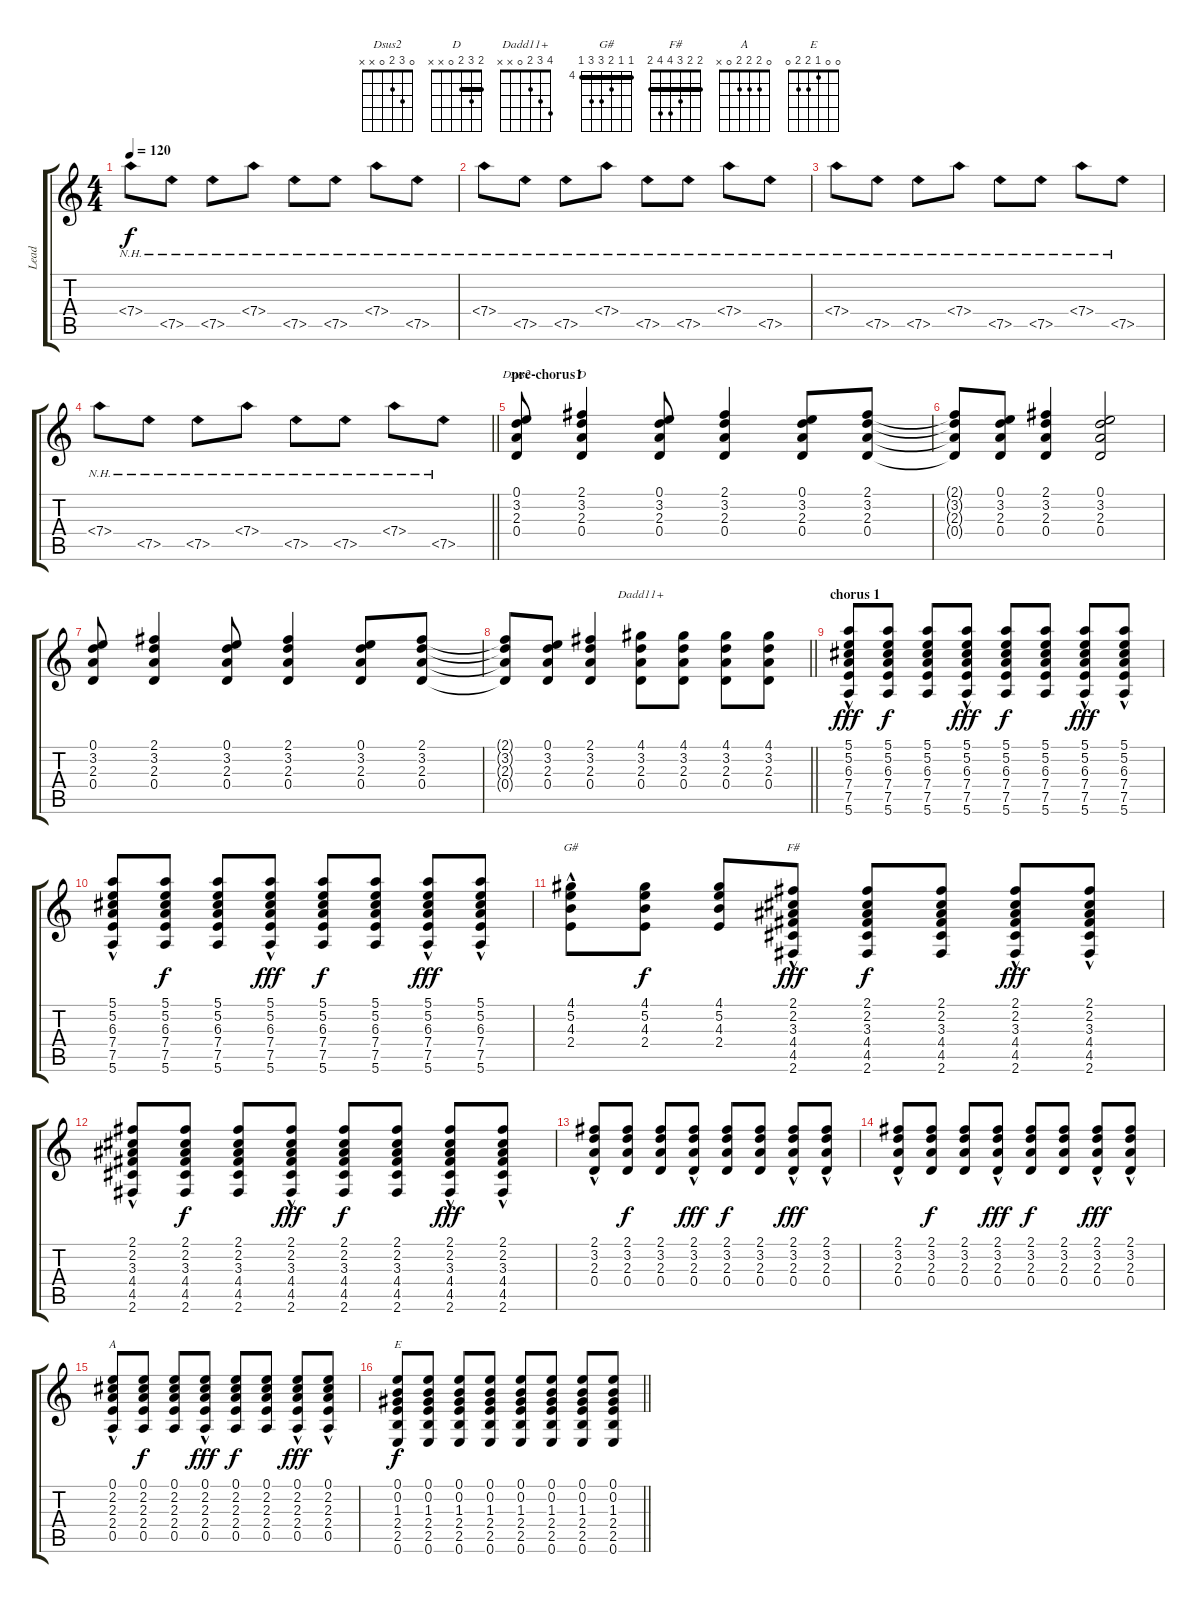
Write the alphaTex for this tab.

\track ("Lead" "Lead") {instrument electricguitarclean}
\staff {score tabs}
\tuning (E4 B3 G3 D3 A2 E2) {hide}
\chord ("Dsus2" 0 3 2 0 x x)
\chord ("D" 2 3 2 0 x x) {barre 2}
\chord ("Dadd11+" 4 3 2 0 x x)
\chord ("G#" 4 4 5 6 6 4) {firstfret 4 barre 4}
\chord ("F#" 2 2 3 4 4 2) {barre 2}
\chord ("A" 0 2 2 2 0 x)
\chord ("E" 0 0 1 2 2 0)
\ts (4 4)
\tempo 120
\clef g2
\ks c
7.4{nh}.8{dy f} 7.5{nh}.8 7.5{nh}.8 7.4{nh}.8 7.5{nh}.8 7.5{nh}.8 7.4{nh}.8 7.5{nh}.8 |
7.4{nh}.8 7.5{nh}.8 7.5{nh}.8 7.4{nh}.8 7.5{nh}.8 7.5{nh}.8 7.4{nh}.8 7.5{nh}.8 |
7.4{nh}.8 7.5{nh}.8 7.5{nh}.8 7.4{nh}.8 7.5{nh}.8 7.5{nh}.8 7.4{nh}.8 7.5{nh}.8 |
\barLineRight lightlight
7.4{nh}.8 7.5{nh}.8 7.5{nh}.8 7.4{nh}.8 7.5{nh}.8 7.5{nh}.8 7.4{nh}.8 7.5{nh}.8 |
\section ("" "pre-chorus1")
(0.1 3.2 2.3 0.4).8{ch "Dsus2"} (2.1 3.2 2.3 0.4).4{ch "D"} (0.1 3.2 2.3 0.4).8 (2.1 3.2 2.3 0.4).4 (0.1 3.2 2.3 0.4).8 (2.1 3.2 2.3 0.4).8 |
(2.1{t} 3.2{t} 2.3{t} 0.4{t}).8 (0.1 3.2 2.3 0.4).8 (2.1 3.2 2.3 0.4).4 (0.1 3.2 2.3 0.4).2 |
(0.1 3.2 2.3 0.4).8 (2.1 3.2 2.3 0.4).4 (0.1 3.2 2.3 0.4).8 (2.1 3.2 2.3 0.4).4 (0.1 3.2 2.3 0.4).8 (2.1 3.2 2.3 0.4).8 |
\barLineRight lightlight
(2.1{t} 3.2{t} 2.3{t} 0.4{t}).8 (0.1 3.2 2.3 0.4).8 (2.1 3.2 2.3 0.4).4 (4.1 3.2 2.3 0.4).8{ch "Dadd11+"} (4.1 3.2 2.3 0.4).8 (4.1 3.2 2.3 0.4).8 (4.1 3.2 2.3 0.4).8 |
\section ("" "chorus 1")
(5.1{hac} 5.2{hac} 6.3{hac} 7.4{hac} 7.5{hac} 5.6{hac}).8{dy fff volume 8} (5.1 5.2 6.3 7.4 7.5 5.6).8{dy f} (5.1 5.2 6.3 7.4 7.5 5.6).8 (5.1{hac} 5.2{hac} 6.3{hac} 7.4{hac} 7.5{hac} 5.6{hac}).8{dy fff} (5.1 5.2 6.3 7.4 7.5 5.6).8{dy f} (5.1 5.2 6.3 7.4 7.5 5.6).8 (5.1{hac} 5.2{hac} 6.3{hac} 7.4{hac} 7.5{hac} 5.6{hac}).8{dy fff} (5.1{hac} 5.2{hac} 6.3{hac} 7.4{hac} 7.5{hac} 5.6{hac}).8 |
(5.1{hac} 5.2{hac} 6.3{hac} 7.4{hac} 7.5{hac} 5.6{hac}).8 (5.1 5.2 6.3 7.4 7.5 5.6).8{dy f} (5.1 5.2 6.3 7.4 7.5 5.6).8 (5.1{hac} 5.2{hac} 6.3{hac} 7.4{hac} 7.5{hac} 5.6{hac}).8{dy fff} (5.1 5.2 6.3 7.4 7.5 5.6).8{dy f} (5.1 5.2 6.3 7.4 7.5 5.6).8 (5.1{hac} 5.2{hac} 6.3{hac} 7.4{hac} 7.5{hac} 5.6{hac}).8{dy fff} (5.1{hac} 5.2{hac} 6.3{hac} 7.4{hac} 7.5{hac} 5.6{hac}).8 |
(4.1{hac} 5.2{hac} 4.3{hac} 2.4).8{ch "G#"} (4.1 5.2 4.3 2.4).8{dy f} (4.1 5.2 4.3 2.4).8 (2.1{hac} 2.2{hac} 3.3{hac} 4.4{hac} 4.5{hac} 2.6{hac}).8{ch "F#" dy fff} (2.1 2.2 3.3 4.4 4.5 2.6).8{dy f} (2.1 2.2 3.3 4.4 4.5 2.6).8 (2.1{hac} 2.2{hac} 3.3{hac} 4.4{hac} 4.5{hac} 2.6{hac}).8{dy fff} (2.1{hac} 2.2{hac} 3.3{hac} 4.4{hac} 4.5{hac} 2.6{hac}).8 |
(2.1{hac} 2.2{hac} 3.3{hac} 4.4{hac} 4.5{hac} 2.6{hac}).8 (2.1 2.2 3.3 4.4 4.5 2.6).8{dy f} (2.1 2.2 3.3 4.4 4.5 2.6).8 (2.1{hac} 2.2{hac} 3.3{hac} 4.4{hac} 4.5{hac} 2.6{hac}).8{dy fff} (2.1 2.2 3.3 4.4 4.5 2.6).8{dy f} (2.1 2.2 3.3 4.4 4.5 2.6).8 (2.1{hac} 2.2{hac} 3.3{hac} 4.4{hac} 4.5{hac} 2.6{hac}).8{dy fff} (2.1{hac} 2.2{hac} 3.3{hac} 4.4{hac} 4.5{hac} 2.6{hac}).8 |
(2.1{hac} 3.2{hac} 2.3{hac} 0.4{hac}).8 (2.1 3.2 2.3 0.4).8{dy f} (2.1 3.2 2.3 0.4).8 (2.1{hac} 3.2{hac} 2.3{hac} 0.4{hac}).8{dy fff} (2.1 3.2 2.3 0.4).8{dy f} (2.1 3.2 2.3 0.4).8 (2.1{hac} 3.2{hac} 2.3{hac} 0.4{hac}).8{dy fff} (2.1{hac} 3.2{hac} 2.3{hac} 0.4{hac}).8 |
(2.1{hac} 3.2{hac} 2.3{hac} 0.4{hac}).8 (2.1 3.2 2.3 0.4).8{dy f} (2.1 3.2 2.3 0.4).8 (2.1{hac} 3.2{hac} 2.3{hac} 0.4{hac}).8{dy fff} (2.1 3.2 2.3 0.4).8{dy f} (2.1 3.2 2.3 0.4).8 (2.1{hac} 3.2{hac} 2.3{hac} 0.4{hac}).8{dy fff} (2.1{hac} 3.2{hac} 2.3{hac} 0.4{hac}).8 |
(0.1{hac} 2.2{hac} 2.3{hac} 2.4{hac} 0.5{hac}).8{ch "A"} (0.1 2.2 2.3 2.4 0.5).8{dy f} (0.1 2.2 2.3 2.4 0.5).8 (0.1{hac} 2.2{hac} 2.3{hac} 2.4{hac} 0.5{hac}).8{dy fff} (0.1 2.2 2.3 2.4 0.5).8{dy f} (0.1 2.2 2.3 2.4 0.5).8 (0.1{hac} 2.2{hac} 2.3{hac} 2.4{hac} 0.5{hac}).8{dy fff} (0.1{hac} 2.2{hac} 2.3{hac} 2.4{hac} 0.5{hac}).8 |
\barLineRight lightlight
(0.1 0.2 1.3 2.4 2.5 0.6).8{ch "E" dy f} (0.1 0.2 1.3 2.4 2.5 0.6).8 (0.1 0.2 1.3 2.4 2.5 0.6).8 (0.1 0.2 1.3 2.4 2.5 0.6).8 (0.1 0.2 1.3 2.4 2.5 0.6).8 (0.1 0.2 1.3 2.4 2.5 0.6).8 (0.1 0.2 1.3 2.4 2.5 0.6).8 (0.1 0.2 1.3 2.4 2.5 0.6).8
